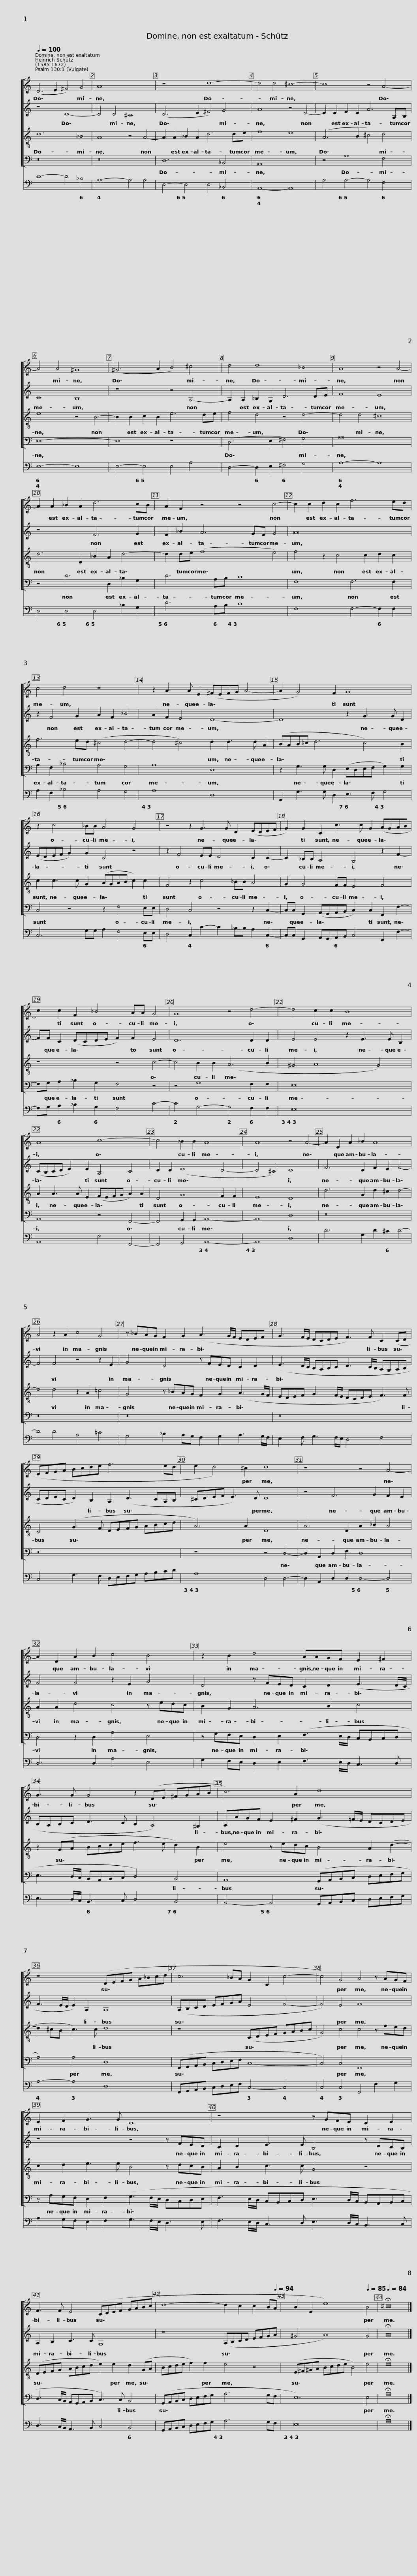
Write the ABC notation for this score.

X:1
%%score [ 1 2 3 4 ] 5
L:1/8
Q:1/4=100
M:none
I:linebreak $
K:C
V:1 treble
V:2 treble
V:3 treble-8
V:4 bass
V:5 bass
V:1
 (D6 E2 ^F4) G4 | A16 | z8 d8- |$ d4 d4 ^c8- | c8 z4 A4- | %5
 A4 A4 ^G8 | (^G6 A2 B4) ^c4 |$ d4 d8 _B4 | A8 z4 A4- | A2 A2 _B2 A2 d6 cB |$ %10
 A2 F2 z4 z4 c4- | c2 c2 d2 c2 f6 ed | c4 d4 z8 |$ z2 A3 A E2 (^FEFG A4- | A2 G4) F2 G8 | %15
 z2 c4 _BB A4 G4 |$ z4 z2 G3 G D2 (EDEF | G2) G2 C2 c3 c G2 (AGAB | c2) c2 F2 _B4 AA G4 |$ G8 z4 d4- | %20
 d4 c2 c2 B8 | A8 c8- |$ c4 _B2 B2 A8 | A8 z4 A4- | A2 D2 A2 _B2 A8 |$ %25
 A4 z2 A2 c4 G4 | z _BAG F2 G2 (A3 G/F/ EDEF |$ G3 F/E/ DCDE F3) F C2 (CD |$ EFGA Bcde f6 ed | e2 d4) ^c2 d8 | %30
 z8 z4 A4- |$ A2 D2 A2 B2 c4 B4 | z2 B2 d4 AAGF E2 ^F2 |$ G3 G G4 z2 (DE ^FGAB | c6) A2 d8 |$ %35
 z8 (DEFG A_Bcd |$ c6 _BA G2 C2 c4- | c4) G4 A4 z AGF | E2 F2 G3 G D8 |$ z8 z GFE D2 E2 | %40
 F3 F E4 (CDEF GABc |$ d8-[Q:1/4=99] d2[Q:1/4=97] c2[Q:1/4=96] c2[Q:1/4=95] B[Q:1/4=94]A |[Q:1/4=93] B2[Q:1/4=92] E2[Q:1/4=89] e8)[Q:1/4=85] B4 |[Q:1/4=84] !fermata!^c16 |] %44
V:2
 z8 D8- | D4 D4 ^C8 | (D6 E2 ^F4) G4 |$ A8 z4 E4- | E2 E2 F2 E2 A6 A,B, | %5
 C8 B,8 | z8 z4 A,4- |$ A,2 A,2 _B,2 G,2 D6 DE | F8 E8 | z8 F6 G2 |$ %10
 F2 _B2 A6 GF G4 | A16 | z2 F4 G2 A2 F2 _B4 |$ A2 F2 E4 D8- | D8 z2 G3 G D2 | %15
 (EDEF G2) G2 C4 z4 |$ z2 F4 EE D4 C2 C2- | C2 _B,B, A,4 G,4 z2 F2- | FF C2 (DCDE F2) F2 E4 |$ D12 D2 D2 | %20
 E4 E4 z2 E3 E B,2 | (CB,CD E2) E2 A,4 C4 |$ D2 D2 (E8 D4- | D4 ^C4) D8 | F6 D2 F2 E2 F4- |$ %25
 F4 F4 z4 z2 E2 | G4 D4 z FED C2 D2 |$ (E3 D/C/ B,A,B,C D3 C/B,/ A,G,A,B, |$ CDEC D2) B,2 A,2 (D3 CA,B, | ^CDEF E3) D D8 | %30
 z4 F6 G2 F2 E2 |$ F4 F4 z2 E2 G4 | D4 z FED C2 D2 (E3 D/C/ |$ B,A,B,C D3 C B,2 A,4) ^G,2 | A,AGF E2 ^F2 (G3 =F/E/ DCDE |$ %35
 F3 E/D/ E2) A,2 A,8 |$ (A,B,CD EFGA E4 F4- | F4) E4 F8 | z8 z4 z FED |$ C2 D2 E3 E B,4 z DCB, | %40
 A,2 B,2 C3 C G,8 |$ z8 (A,B,CD EFGA | ^G4 A8) G4 | !fermata!A16 |] %44
V:3
 d12 _B4 | A8 z4 A4- | A2 A2 _B2 A2 d6 de |$ f8 e8 | (A6 B2 ^c4) d4 | %5
 e8 z4 B4- | B2 B2 c2 B2 e6 de |$ f4 d4 z4 d4- | d4 d4 ^c8 | d6 D2 _B2 A2 d4- |$ %10
 d2 de (f8 e4) | f4 z2 c4 c2 d2 c2 | f6 ed (^c4 d4- |$ d4 ^c4) d2 d3 d A2 | (BAB=c d6 c4) B2 | %15
 c2 c3 c G2 (AGAB c2) c2 |$ F4 z2 c4 _BB A4 | G2 G4 FF E4 F4 | z8 z4 c4- |$ c4 B2 B2 (A6 B2 | %20
 ^G4 A8 G4) | A2 A3 A E2 (FEFG A2) A2 |$ D4 G8 F2 F2 | E8 D8 | d6 G2 d2 ^c2 d4- |$ %25
 d4 d4 z2 A2 =c4 | G4 z _BAG F2 G2 (A3 G/F/ |$ EDEF G3 F/E/ DCDE F3) F |$ C4 (G3 F DEFG ABcd | A6) A2 D8 | %30
 A6 D2 A2 _B2 A4 |$ A2 A2 d4 c4 z edc | B2 G2 A6 B2 c4 |$ z2 (GA Bcde f3 e d2) B2 | e4 z edc B4 A2 (d2- |$ %35
 d2 ^cB c3) c d8 |$ z8 (CDEF GABc | G4) c4 c4 z fed | c2 d2 e3 e B4 z dcB |$ A2 B2 c3 c G4 z4 | %40
 (DEFG ABcd e2) e2 d2 (GA |$ Bcde f2) f2 e4 z4 | (E^F^GA Bcde B4) e4 | !fermata!e16 |] %44
V:4
 z16 | z16 | D,12 _B,,4 |$ A,,16 | z4 A,8 F,4 | %5
 E,16- | E,8 z8 |$ (D,6 E,2 ^F,4) G,4 | A,16 | z4 D6 D,2 _B,2 G,2 |$ %10
 D6 A,B, C8 | F,8 F,6 F,2 | A,2 F,2 _B,4 A,4 G,4 |$ A,8 D,8 | z2 G,3 G, D,2 (E,D,E,F, G,2) G,2 | %15
 C,4 z4 z2 F,4 E,E, |$ D,4 C,4 z4 z2 C,2- | C,C, G,,2 (A,,G,,A,,B,, C,2) C,2 F,,2 F,2- | F,G, A,2 _B,2 G,2 F,4 z4 |$ z4 G,8 F,2 F,2 | %20
 E,16 | A,,8 z4 F,,4- |$ F,,4 G,,2 G,,2 A,,8- | A,,8 D,8 | z16 |$ %25
 z16 | z16 |$ z16 |$ z16 | z8 z4 D,4- | %30
 D,2 A,,2 D,2 F,2 D,8 |$ D,4 z2 D,2 A,4 E,4 | z G,F,E, D,2 E,2 (F,3 E,/D,/ C,B,,C,D, |$ E,3 D,/C,/ B,,A,,B,,C, D,4) B,,4 | A,,8 (G,,A,,B,,C, D,E,F,G, |$ %35
 A,4) A,4 D,8 |$ (F,,G,,A,,B,, C,D,E,F, C,8- | C,4) C,4 F,,8 | z A,G,F, E,2 F,2 (G,3 F,/E,/ D,C,D,E, |$ F,3 E,/D,/ C,B,,C,D, E,3 D,/C,/ B,,A,,B,,C, | %40
 D,3 C,/B,,/ A,,G,,A,,B,, C,3) C, B,,4 |$ (G,,A,,B,,C, D,E,F,G, A,6 G,F, | E,12) E,4 | !fermata!A,16 |] %44
V:5
 D8- D4 _B,4 | A,8- A,4 A,4 | D,4- D,4 D,4 _B,,4 |$ A,,8- A,,8 | A,4 A,4- A,4 F,4 | %5
 E,8- E,8 | E,4- E,4 E,4 A,4 |$ D,4- D,2 E,2 ^F,4 G,4 | A,8- A,8 | D,4 D,4 D,4 _B,2 G,2 |$ %10
 D6 A,B, C8 | F,8 F,4- F,2 F,2 | A,2 F,2 _B,4 A,4 G,4 |$ A,8 D,8 | G,,2 G,3 G, D,2 E,3 F, G,4 | %15
 C,6 G,G, A,2 F,4 E,E, |$ D,4 C,2 C2- C2 _B,B, A,2 C,2- | C,C, G,,2 A,,G,,A,,B,, C,4 F,,2 F,2- | F,G, A,2 _B,2 G,2 F,4 C4- |$ C4 G,4- G,4 F,2 F,2 | %20
 E,16 | A,,8 F,4 F,,4- |$ F,,4 G,,4 A,,8- | A,,8 D,8 | D6 G,2 D2 ^C2 D4- |$ %25
 D4 D4 A,4 =C4 | G,4 _B,2 A,G, F,2 G,2 A,3 G,/F,/ |$ E,2 x F, G,3 F,/E,/ D,4 F,4 |$ C,4 G,3 F, D,E,F,G, A,B,CD | A,8 D,4 D,4- | %30
 D,2 A,,2 D,2 D,2 D,4- D,4 |$ D,6 D,2 A,4 E,4 | G,2 F,E, D,2 E,2 F,3 E,/D,/ C,3 D, |$ E,3 D,/C,/ B,,3 C, D,4 B,,4 | A,,4- A,,4 G,,A,,B,,C, D,E,F,G, |$ %35
 A,4- A,4 D,8 |$ F,,G,,A,,B,, C,D,E,F, C,4- C,4 | C,4 C,4 F,,4 F,2 G,2 | A,2 G,F, E,2 F,2 G,3 F,/E,/ D,3 E, |$ F,3 E,/D,/ C,3 D, E,3 D,/C,/ B,,3 C, | %40
 D,3 C,/B,,/ A,,3 B,, C,4 B,,4 |$ G,,A,,B,,C, D,E,F,G, A,6 G,F, | E,16 | !fermata!A,16 |] %44
